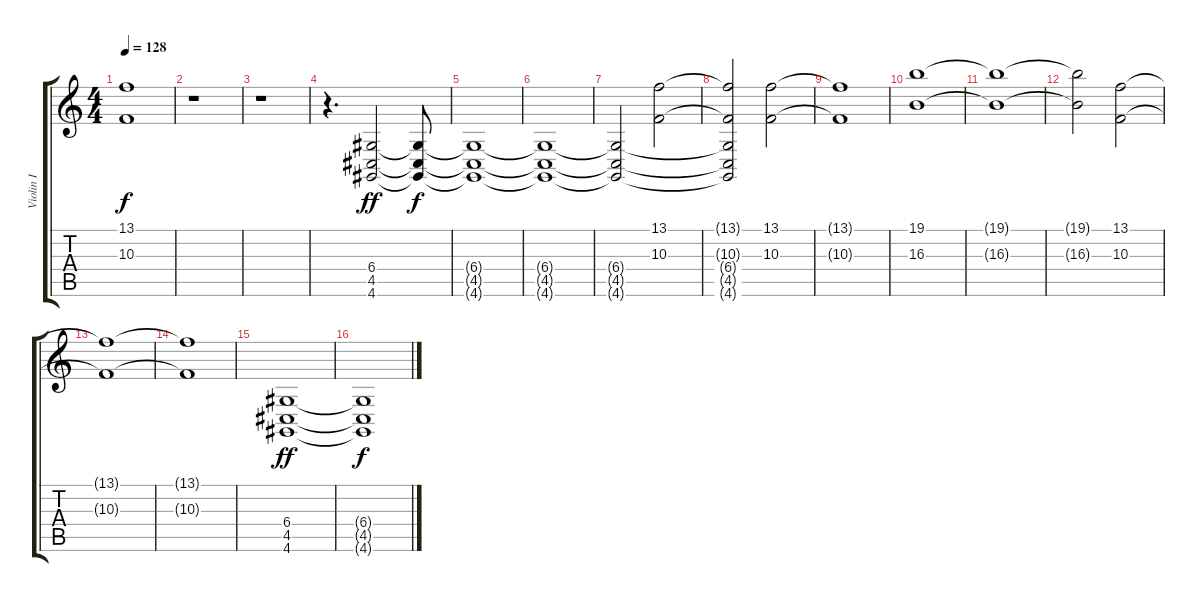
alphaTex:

\track ("Violin I" "Violin I") {instrument stringensemble1}
\staff {score tabs}
\tuning (E4 B3 G3 D3 A2 E2) {hide}
\ts (4 4)
\tempo 128
\clef g2
\ks c
(13.1 10.3).1{dy f} |
r.1 |
r.1 |
r.4{d} (6.4 4.5 4.6).2{dy ff} (6.4{t} 4.5{t} 4.6{t}).8{dy f} |
(6.4{t} 4.5{t} 4.6{t}).1 |
(6.4{t} 4.5{t} 4.6{t}).1 |
(6.4{t} 4.5{t} 4.6{t}).2 (13.1 10.3).2 |
(13.1{t} 10.3{t} 6.4{t} 4.5{t} 4.6{t}).2 (13.1 10.3).2 |
(13.1{t} 10.3{t}).1 |
(19.1 16.3).1 |
(19.1{t} 16.3{t}).1 |
(19.1{t} 16.3{t}).2 (13.1 10.3).2 |
(13.1{t} 10.3{t}).1 |
(13.1{t} 10.3{t}).1 |
(6.4 4.5 4.6).1{dy ff} |
(6.4{t} 4.5{t} 4.6{t}).1{dy f}
